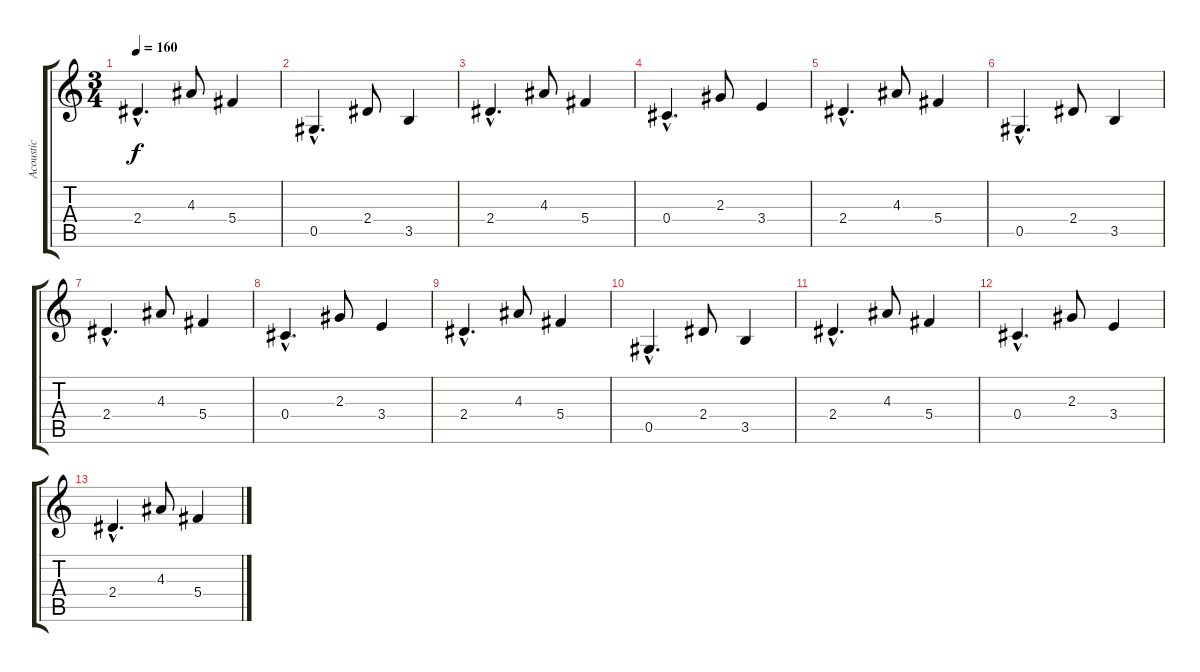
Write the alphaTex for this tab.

\track ("Acoustic" "Acoustic") {instrument acousticguitarsteel}
\staff {score tabs}
\tuning (Eb4 Bb3 Gb3 Db3 Ab2 Eb2) {hide}
\ts (3 4)
\tempo 160
\clef g2
\ks c
2.4{hac}.4{d dy f} 4.3.8 5.4.4 |
0.5{hac}.4{d} 2.4.8 3.5.4 |
2.4{hac}.4{d} 4.3.8 5.4.4 |
0.4{hac}.4{d} 2.3.8 3.4.4 |
2.4{hac}.4{d} 4.3.8 5.4.4 |
0.5{hac}.4{d} 2.4.8 3.5.4 |
2.4{hac}.4{d} 4.3.8 5.4.4 |
0.4{hac}.4{d} 2.3.8 3.4.4 |
2.4{hac}.4{d} 4.3.8 5.4.4 |
0.5{hac}.4{d volume 8} 2.4.8 3.5.4 |
2.4{hac}.4{d} 4.3.8 5.4.4 |
0.4{hac}.4{d volume 0} 2.3.8 3.4.4 |
2.4{hac}.4{d} 4.3.8 5.4.4
